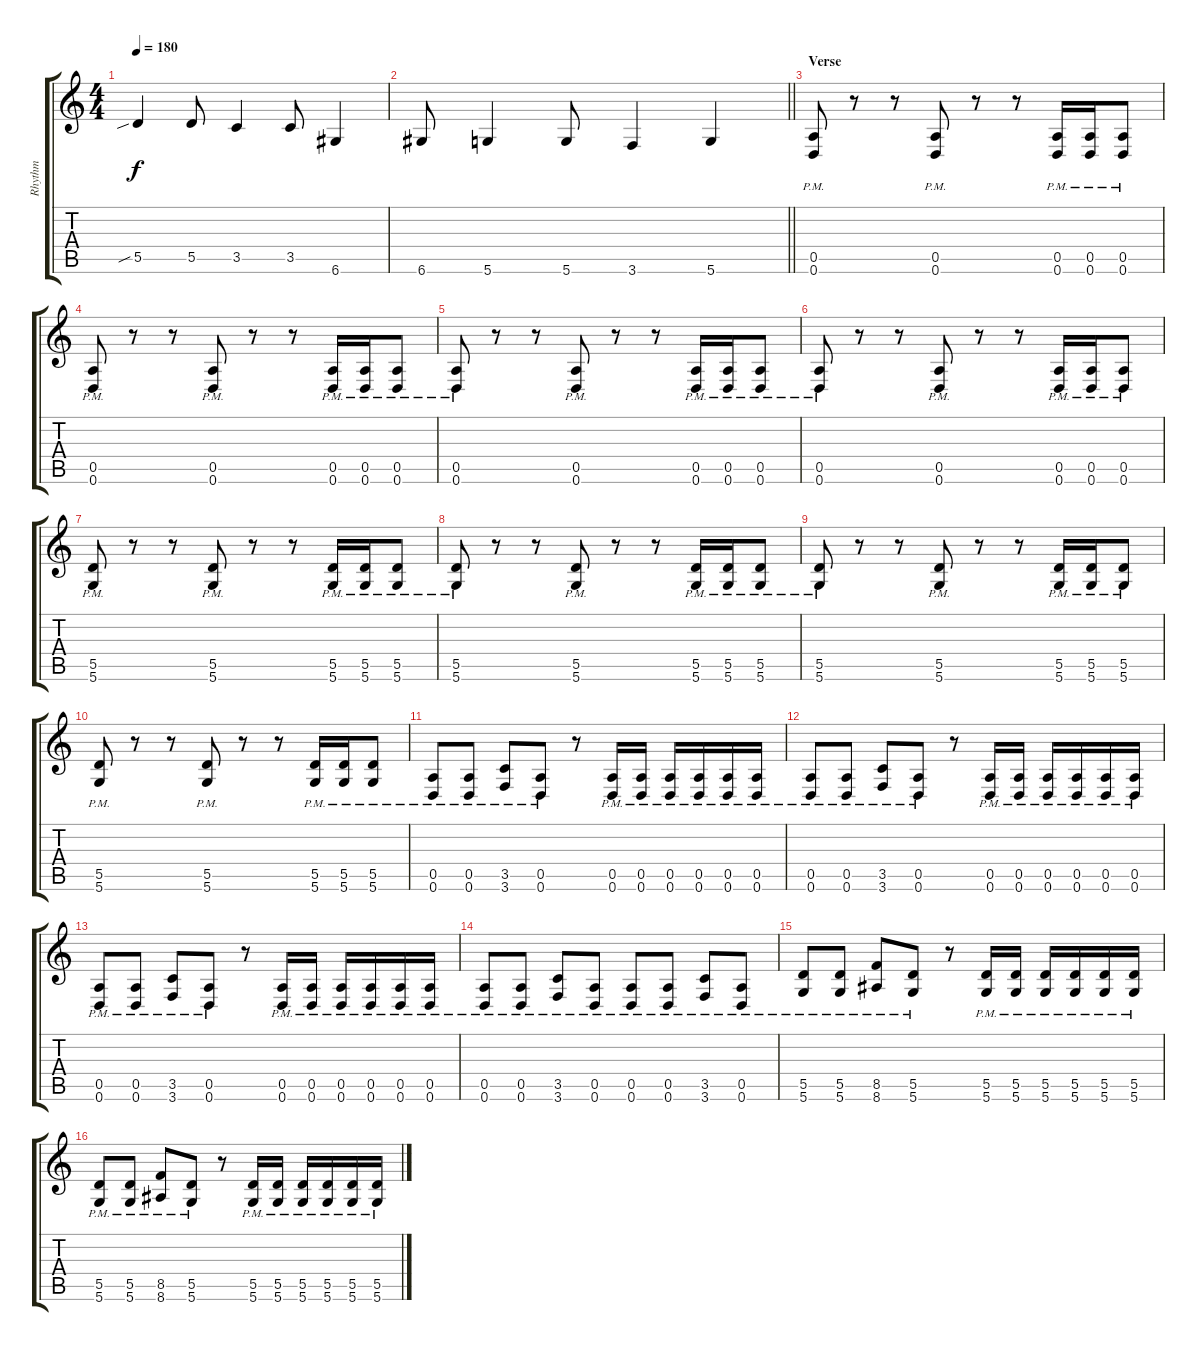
\track ("Rhythm" "Rhythm") {instrument overdrivenguitar}
\staff {score tabs}
\tuning (E4 B3 G3 D3 A2 D2) {hide}
\ts (4 4)
\tempo 180
\clef g2
\ks c
5.5{sib}.4{dy f} 5.5.8 3.5.4 3.5.8 6.6.4 |
\barLineRight lightlight
6.6.8 5.6.4 5.6.8 3.6.4 5.6.4 |
\section ("" "Verse")
(0.5{pm} 0.6{pm}).8 r.8 r.8 (0.5{pm} 0.6{pm}).8 r.8 r.8 (0.5{pm} 0.6{pm}).16 (0.5{pm} 0.6{pm}).16 (0.5{pm} 0.6{pm}).8 |
(0.5{pm} 0.6{pm}).8 r.8 r.8 (0.5{pm} 0.6{pm}).8 r.8 r.8 (0.5{pm} 0.6{pm}).16 (0.5{pm} 0.6{pm}).16 (0.5{pm} 0.6{pm}).8 |
(0.5{pm} 0.6{pm}).8 r.8 r.8 (0.5{pm} 0.6{pm}).8 r.8 r.8 (0.5{pm} 0.6{pm}).16 (0.5{pm} 0.6{pm}).16 (0.5{pm} 0.6{pm}).8 |
(0.5{pm} 0.6{pm}).8 r.8 r.8 (0.5{pm} 0.6{pm}).8 r.8 r.8 (0.5{pm} 0.6{pm}).16 (0.5{pm} 0.6{pm}).16 (0.5{pm} 0.6{pm}).8 |
(5.5{pm} 5.6{pm}).8 r.8 r.8 (5.5{pm} 5.6{pm}).8 r.8 r.8 (5.5{pm} 5.6{pm}).16 (5.5{pm} 5.6{pm}).16 (5.5{pm} 5.6{pm}).8 |
(5.5{pm} 5.6{pm}).8 r.8 r.8 (5.5{pm} 5.6{pm}).8 r.8 r.8 (5.5{pm} 5.6{pm}).16 (5.5{pm} 5.6{pm}).16 (5.5{pm} 5.6{pm}).8 |
(5.5{pm} 5.6{pm}).8 r.8 r.8 (5.5{pm} 5.6{pm}).8 r.8 r.8 (5.5{pm} 5.6{pm}).16 (5.5{pm} 5.6{pm}).16 (5.5{pm} 5.6{pm}).8 |
(5.5{pm} 5.6{pm}).8 r.8 r.8 (5.5{pm} 5.6{pm}).8 r.8 r.8 (5.5{pm} 5.6{pm}).16 (5.5{pm} 5.6{pm}).16 (5.5{pm} 5.6{pm}).8 |
(0.5{pm} 0.6{pm}).8 (0.5{pm} 0.6{pm}).8 (3.5{pm} 3.6{pm}).8 (0.5{pm} 0.6{pm}).8 r.8 (0.5{pm} 0.6{pm}).16 (0.5{pm} 0.6{pm}).16 (0.5{pm} 0.6{pm}).16 (0.5{pm} 0.6{pm}).16 (0.5{pm} 0.6{pm}).16 (0.5{pm} 0.6{pm}).16 |
(0.5{pm} 0.6{pm}).8 (0.5{pm} 0.6{pm}).8 (3.5{pm} 3.6{pm}).8 (0.5{pm} 0.6{pm}).8 r.8 (0.5{pm} 0.6{pm}).16 (0.5{pm} 0.6{pm}).16 (0.5{pm} 0.6{pm}).16 (0.5{pm} 0.6{pm}).16 (0.5{pm} 0.6{pm}).16 (0.5{pm} 0.6{pm}).16 |
(0.5{pm} 0.6{pm}).8 (0.5{pm} 0.6{pm}).8 (3.5{pm} 3.6{pm}).8 (0.5{pm} 0.6{pm}).8 r.8 (0.5{pm} 0.6{pm}).16 (0.5{pm} 0.6{pm}).16 (0.5{pm} 0.6{pm}).16 (0.5{pm} 0.6{pm}).16 (0.5{pm} 0.6{pm}).16 (0.5{pm} 0.6{pm}).16 |
(0.5{pm} 0.6{pm}).8 (0.5{pm} 0.6{pm}).8 (3.5{pm} 3.6{pm}).8 (0.5{pm} 0.6{pm}).8 (0.5{pm} 0.6{pm}).8 (0.5{pm} 0.6{pm}).8 (3.5{pm} 3.6{pm}).8 (0.5{pm} 0.6{pm}).8 |
(5.5{pm} 5.6{pm}).8 (5.5{pm} 5.6{pm}).8 (8.5{pm} 8.6{pm}).8 (5.5{pm} 5.6{pm}).8 r.8 (5.5{pm} 5.6{pm}).16 (5.5{pm} 5.6{pm}).16 (5.5{pm} 5.6{pm}).16 (5.5{pm} 5.6{pm}).16 (5.5{pm} 5.6{pm}).16 (5.5{pm} 5.6{pm}).16 |
(5.5{pm} 5.6{pm}).8 (5.5{pm} 5.6{pm}).8 (8.5{pm} 8.6{pm}).8 (5.5{pm} 5.6{pm}).8 r.8 (5.5{pm} 5.6{pm}).16 (5.5{pm} 5.6{pm}).16 (5.5{pm} 5.6{pm}).16 (5.5{pm} 5.6{pm}).16 (5.5{pm} 5.6{pm}).16 (5.5{pm} 5.6{pm}).16
